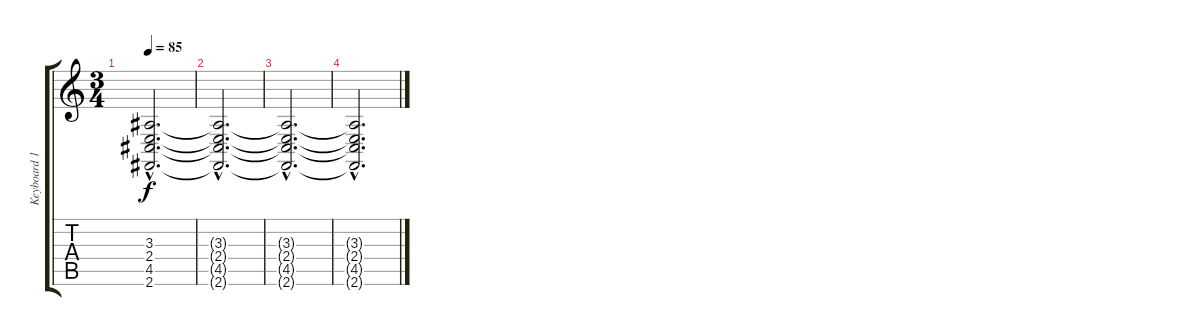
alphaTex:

\track ("Keyboard 1" "Keyboard 1") {instrument stringensemble1}
\staff {score tabs}
\tuning (E4 B3 G3 D3 A2 E2) {hide}
\ts (3 4)
\tempo 85
\clef g2
\ks c
(3.3{hac} 2.4{hac} 4.5{hac} 2.6{hac}).2{d dy f} |
(3.3{hac t} 2.4{hac t} 4.5{hac t} 2.6{hac t}).2{d} |
(3.3{hac t} 2.4{hac t} 4.5{hac t} 2.6{hac t}).2{d} |
(3.3{hac t} 2.4{hac t} 4.5{hac t} 2.6{hac t}).2{d}
